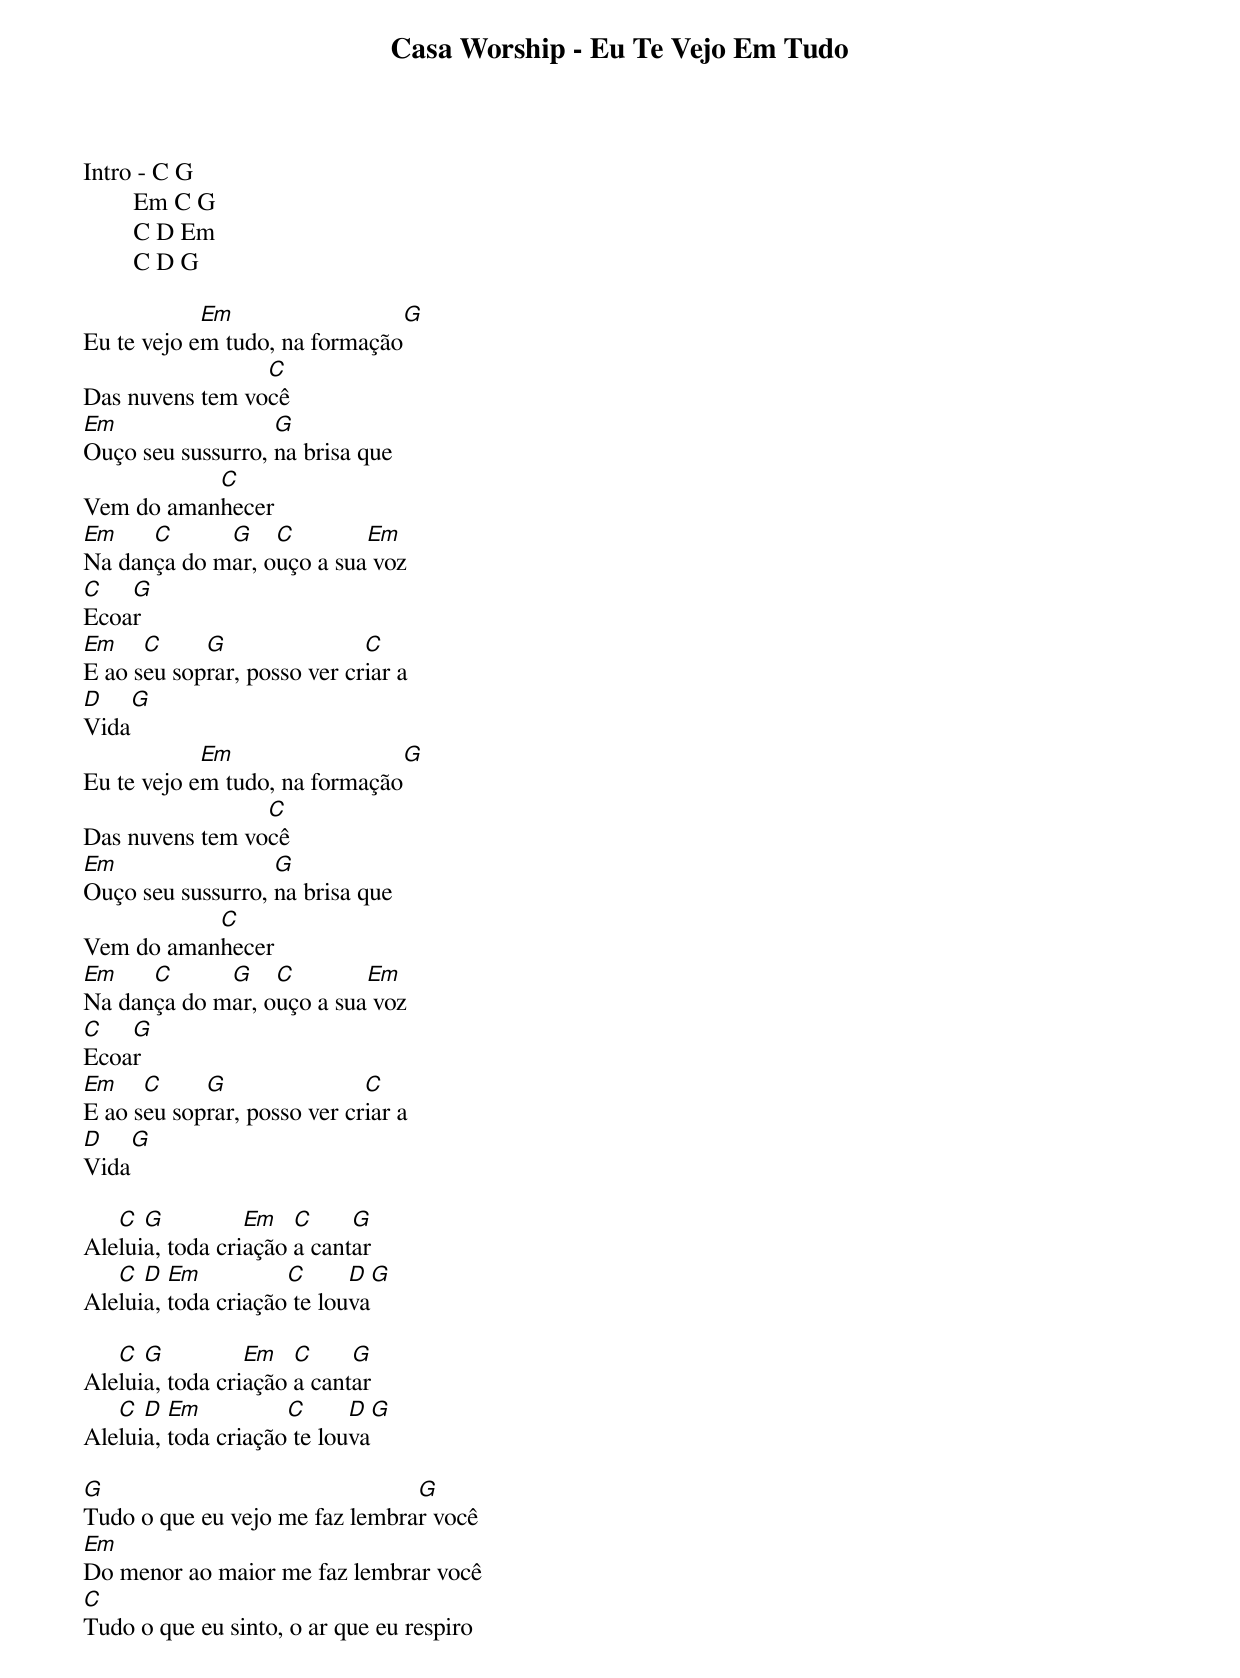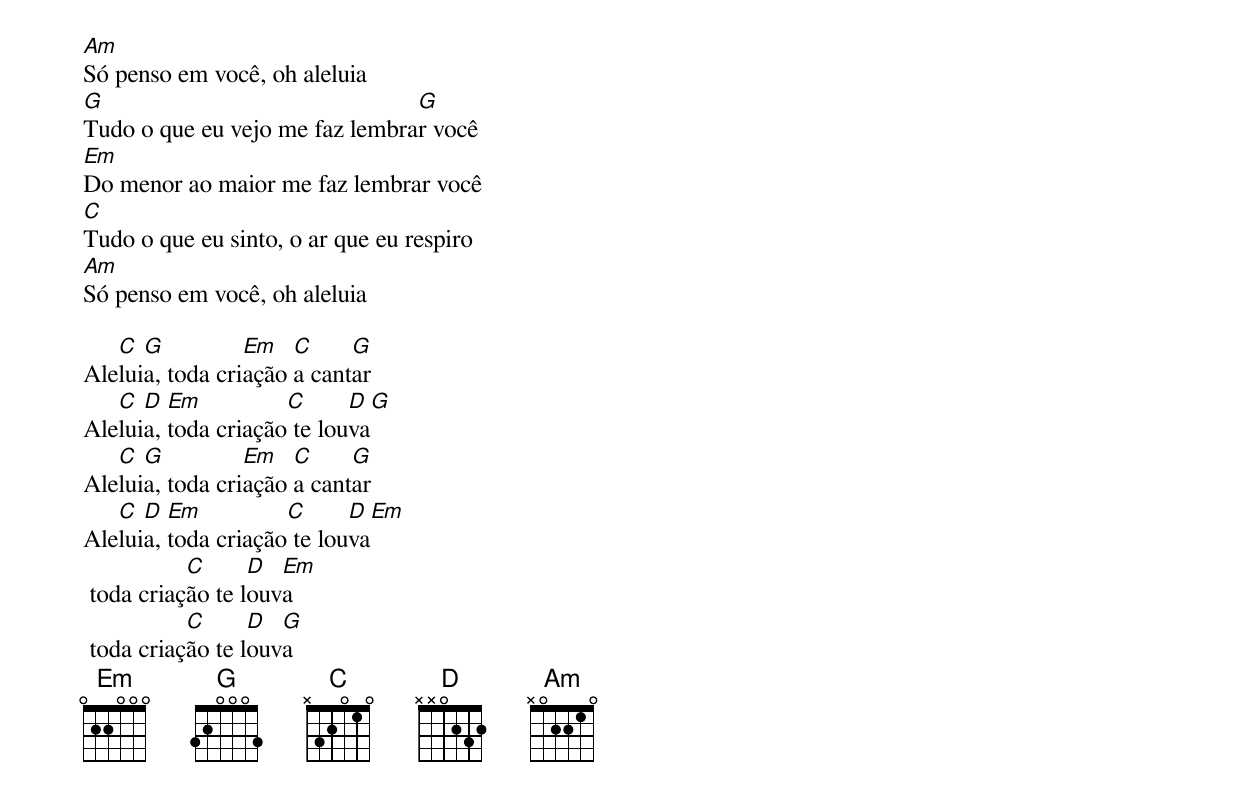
Casa Worship - Eu Te Vejo Em Tudo
Intro - C G
        Em C G
        C D Em
        C D G

            Em                      G
Eu te vejo em tudo, na formação
                 C
Das nuvens tem você
Em                 G
Ouço seu sussurro, na brisa que
           C
Vem do amanhecer
Em    C      G    C        Em
Na dança do mar, ouço a sua voz
C   G
Ecoar
Em    C     G                C
E ao seu soprar, posso ver criar a
D   G
Vida
            Em                      G
Eu te vejo em tudo, na formação
                 C
Das nuvens tem você
Em                 G
Ouço seu sussurro, na brisa que
           C
Vem do amanhecer
Em    C      G    C        Em
Na dança do mar, ouço a sua voz
C   G
Ecoar
Em    C     G                C
E ao seu soprar, posso ver criar a
D   G
Vida

   C  G          Em   C     G
Aleluia, toda criação a cantar
   C  D  Em          C      D  G
Aleluia, toda criação te louva

   C  G          Em   C     G
Aleluia, toda criação a cantar
   C  D  Em          C      D  G
Aleluia, toda criação te louva

G                               G
Tudo o que eu vejo me faz lembrar você
Em
Do menor ao maior me faz lembrar você
C
Tudo o que eu sinto, o ar que eu respiro
Am
Só penso em você, oh aleluia
G                               G
Tudo o que eu vejo me faz lembrar você
Em
Do menor ao maior me faz lembrar você
C
Tudo o que eu sinto, o ar que eu respiro
Am
Só penso em você, oh aleluia

   C  G          Em   C     G
Aleluia, toda criação a cantar
   C  D  Em          C      D  G
Aleluia, toda criação te louva
   C  G          Em   C     G
Aleluia, toda criação a cantar
   C  D  Em          C      D  Em
Aleluia, toda criação te louva
           C      D  Em
 toda criação te louva
           C      D  G
 toda criação te louva
